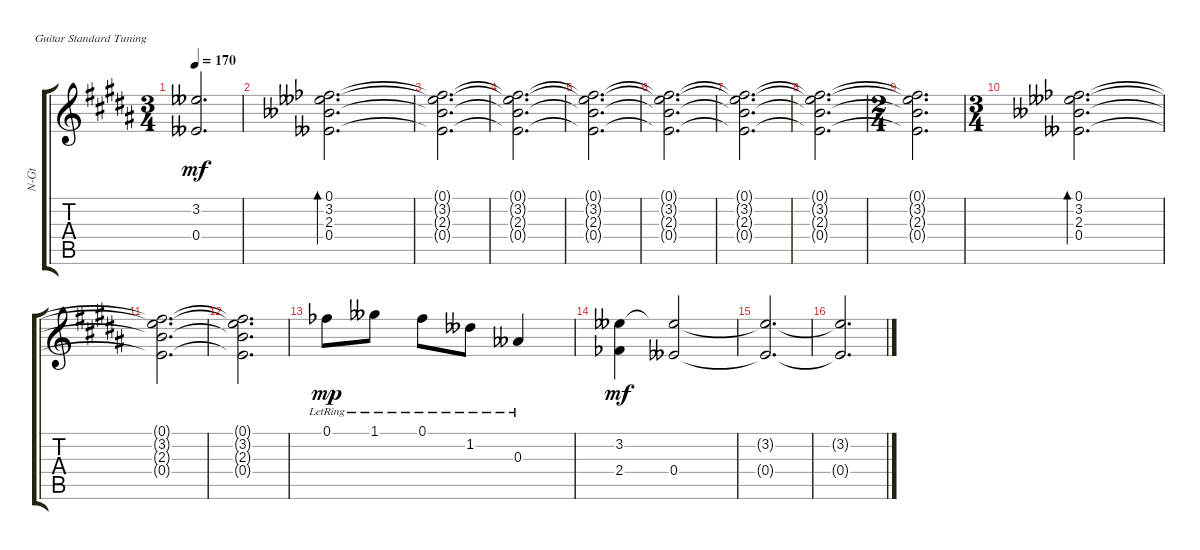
\defaultSystemsLayout 4
\bracketExtendMode groupsimilarinstruments
\otherSystemsTrackNameOrientation horizontal
\track ("Nylon Guitar" "N-Gt") {instrument acousticguitarnylon}
\staff {score tabs}
\tuning (E4 B3 G3 D3 A2 E2)
\ts (3 4)
\tempo 170
\clef g2
\ks b
(0.4{t acc bb} 3.2{t acc bb}).2{d dy mf beam Up} |
(0.4{acc bb} 2.3{acc bb} 3.2{acc bb} 0.1{acc b}).2{d bd 239 beam Down} |
(0.4{t acc bb} 2.3{t acc bb} 3.2{t acc bb} 0.1{t acc b}).2{d beam Down} |
(0.4{t acc bb} 2.3{t acc bb} 3.2{t acc bb} 0.1{t acc b}).2{d beam Down} |
(0.1{t acc b} 3.2{t acc bb} 2.3{t acc bb} 0.4{t acc bb}).2{d beam Down} |
(0.1{t acc b} 3.2{t acc bb} 2.3{t acc bb} 0.4{t acc bb}).2{d beam Down} |
(0.1{t acc b} 3.2{t acc bb} 2.3{t acc bb} 0.4{t acc bb}).2{d beam Down} |
(0.1{t acc b} 3.2{t acc bb} 2.3{t acc bb} 0.4{t acc bb}).2{d beam Down} |
\ts (2 4)
(0.1{t acc b} 3.2{t acc bb} 2.3{t acc bb} 0.4{t acc bb}).2{d beam Down} |
\ts (3 4)
(0.4{acc bb} 2.3{acc bb} 3.2{acc bb} 0.1{acc b}).2{d bd 239 beam Down} |
(0.4{t acc bb} 2.3{t acc bb} 3.2{t acc bb} 0.1{t acc b}).2{d beam Down} |
(0.4{t acc bb} 2.3{t acc bb} 3.2{t acc bb} 0.1{t acc b}).2{d beam Down} |
0.1{lr acc b}.8{dy mp beam Down} 1.1{lr acc bb}.8{beam Down} 0.1{lr acc b}.8{beam Down} 1.2{lr acc bb}.8{beam Down} 0.3{lr acc bb}.4{beam Up} |
(3.2{acc bb} 2.4{acc b}).4{dy mf beam Down} (0.4{acc bb} 3.2{t acc bb}).2{beam Up} |
(0.4{t acc bb} 3.2{t acc bb}).2{d beam Up} |
(0.4{t acc bb} 3.2{t acc bb}).2{d beam Up}
